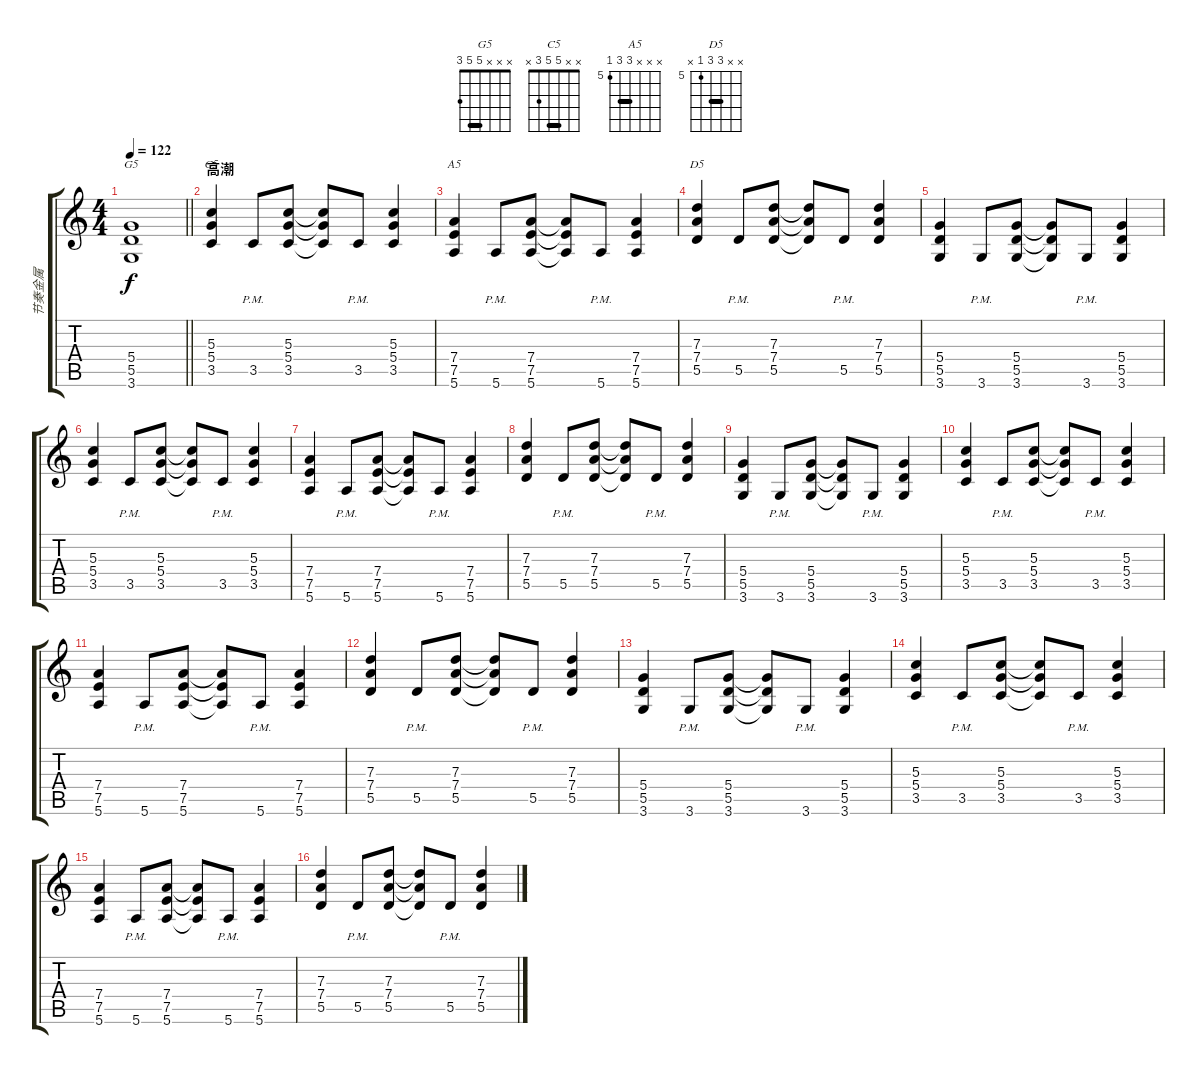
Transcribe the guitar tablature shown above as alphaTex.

\track ("节奏金属" "节奏金属") {instrument distortionguitar}
\staff {score tabs}
\tuning (E4 B3 G3 D3 A2 E2) {hide}
\chord ("G5" x x x 5 5 3) {barre 5}
\chord ("C5" x x 5 5 3 x) {barre 5}
\chord ("A5" x x x 7 7 5) {firstfret 5 barre 7}
\chord ("D5" x x 7 7 5 x) {firstfret 5 barre 7}
\ts (4 4)
\tempo 122
\clef g2
\barLineRight lightlight
\ks c
(5.4 5.5 3.6).1{ch "G5" dy f} |
\section ("" "高潮")
(5.3 5.4 3.5).4{ch "C5"} 3.5{pm}.8 (5.3 5.4 3.5).8 (5.3{t} 5.4{t} 3.5{t}).8 3.5{pm}.8 (5.3 5.4 3.5).4 |
(7.4 7.5 5.6).4{ch "A5"} 5.6{pm}.8 (7.4 7.5 5.6).8 (7.4{t} 7.5{t} 5.6{t}).8 5.6{pm}.8 (7.4 7.5 5.6).4 |
(7.3 7.4 5.5).4{ch "D5"} 5.5{pm}.8 (7.3 7.4 5.5).8 (7.3{t} 7.4{t} 5.5{t}).8 5.5{pm}.8 (7.3 7.4 5.5).4 |
(5.4 5.5 3.6).4 3.6{pm}.8 (5.4 5.5 3.6).8 (5.4{t} 5.5{t} 3.6{t}).8 3.6{pm}.8 (5.4 5.5 3.6).4 |
(5.3 5.4 3.5).4 3.5{pm}.8 (5.3 5.4 3.5).8 (5.3{t} 5.4{t} 3.5{t}).8 3.5{pm}.8 (5.3 5.4 3.5).4 |
(7.4 7.5 5.6).4 5.6{pm}.8 (7.4 7.5 5.6).8 (7.4{t} 7.5{t} 5.6{t}).8 5.6{pm}.8 (7.4 7.5 5.6).4 |
(7.3 7.4 5.5).4 5.5{pm}.8 (7.3 7.4 5.5).8 (7.3{t} 7.4{t} 5.5{t}).8 5.5{pm}.8 (7.3 7.4 5.5).4 |
(5.4 5.5 3.6).4 3.6{pm}.8 (5.4 5.5 3.6).8 (5.4{t} 5.5{t} 3.6{t}).8 3.6{pm}.8 (5.4 5.5 3.6).4 |
(5.3 5.4 3.5).4 3.5{pm}.8 (5.3 5.4 3.5).8 (5.3{t} 5.4{t} 3.5{t}).8 3.5{pm}.8 (5.3 5.4 3.5).4 |
(7.4 7.5 5.6).4 5.6{pm}.8 (7.4 7.5 5.6).8 (7.4{t} 7.5{t} 5.6{t}).8 5.6{pm}.8 (7.4 7.5 5.6).4 |
(7.3 7.4 5.5).4 5.5{pm}.8 (7.3 7.4 5.5).8 (7.3{t} 7.4{t} 5.5{t}).8 5.5{pm}.8 (7.3 7.4 5.5).4 |
(5.4 5.5 3.6).4 3.6{pm}.8 (5.4 5.5 3.6).8 (5.4{t} 5.5{t} 3.6{t}).8 3.6{pm}.8 (5.4 5.5 3.6).4 |
(5.3 5.4 3.5).4 3.5{pm}.8 (5.3 5.4 3.5).8 (5.3{t} 5.4{t} 3.5{t}).8 3.5{pm}.8 (5.3 5.4 3.5).4 |
(7.4 7.5 5.6).4 5.6{pm}.8 (7.4 7.5 5.6).8 (7.4{t} 7.5{t} 5.6{t}).8 5.6{pm}.8 (7.4 7.5 5.6).4 |
(7.3 7.4 5.5).4 5.5{pm}.8 (7.3 7.4 5.5).8 (7.3{t} 7.4{t} 5.5{t}).8 5.5{pm}.8 (7.3 7.4 5.5).4
